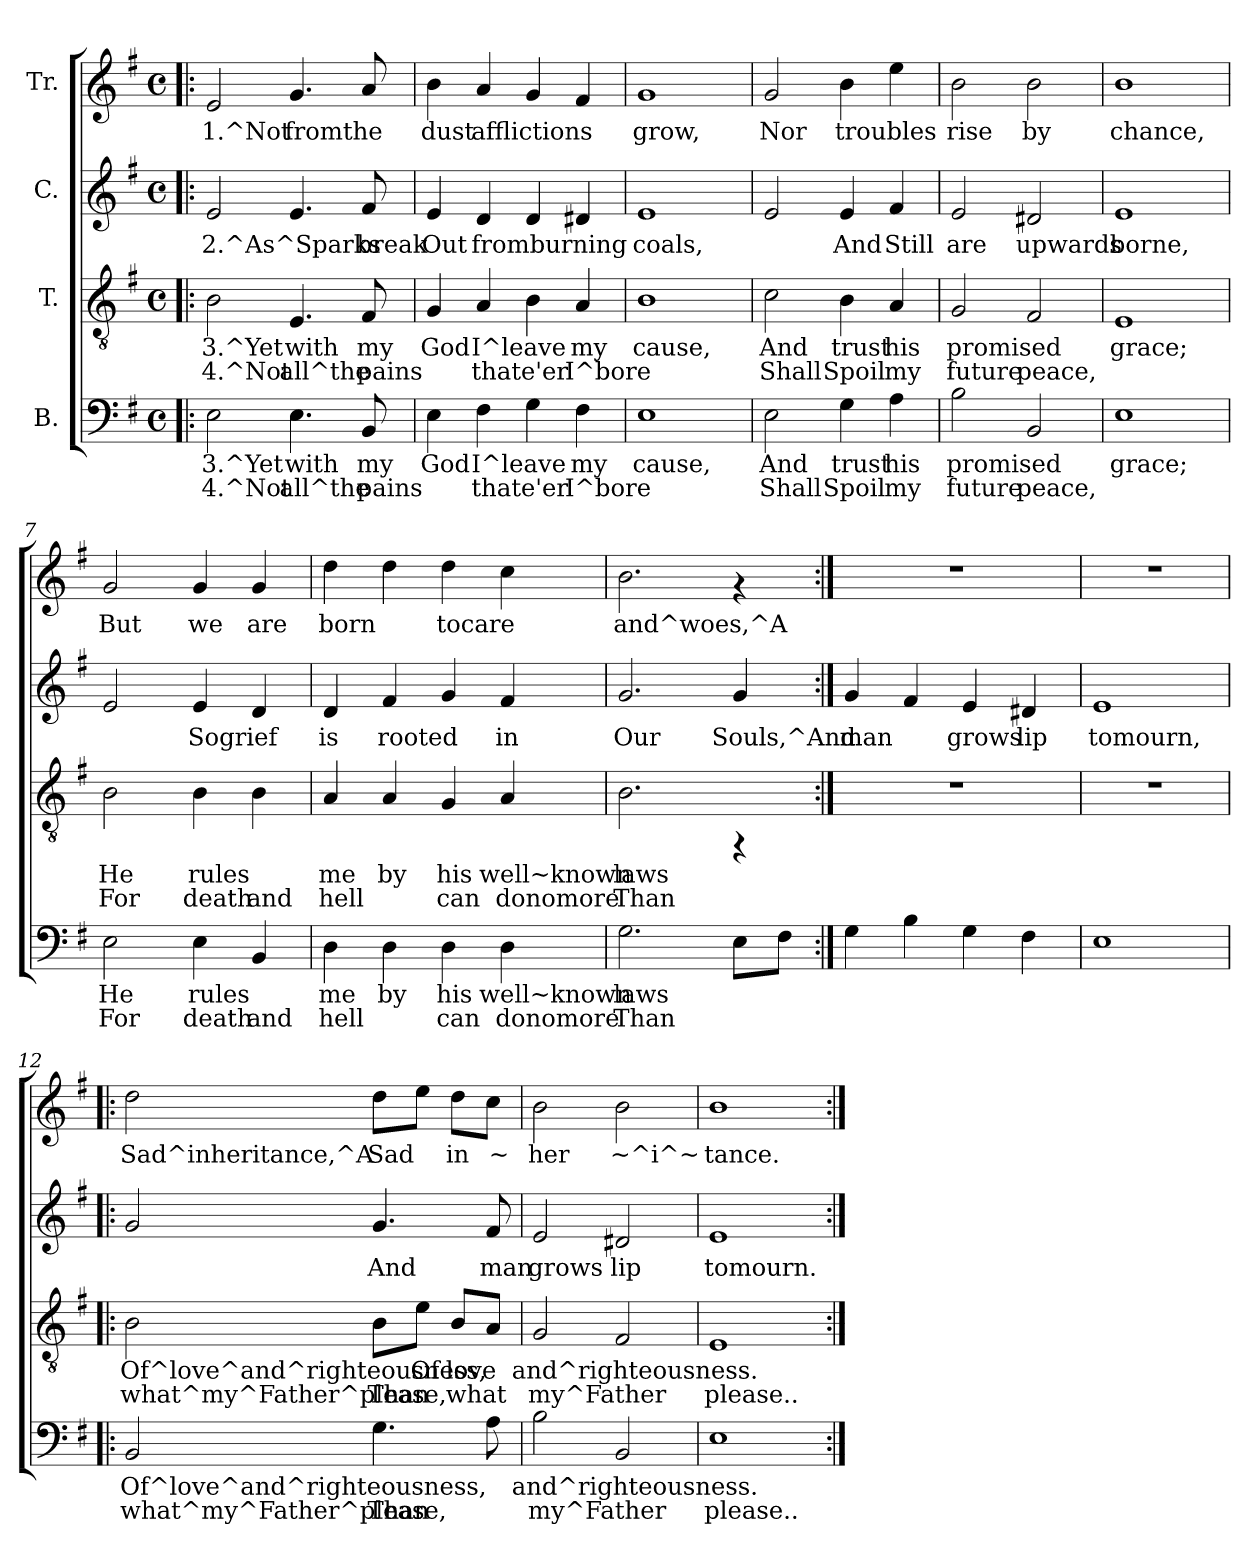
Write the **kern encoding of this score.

**kern	**text	**text	**kern	**text	**text	**kern	**text	**kern	**text
*part4	*part4	*part4	*part3	*part3	*part3	*part2	*part2	*part1	*part1
*staff4	*staff4	*staff4	*staff3	*staff3	*staff3	*staff2	*staff2	*staff1	*staff1
*I"B.	*	*	*I"T.	*	*	*I"C.	*	*I"Tr.	*
!!LO:PB:g=z
*stria5	*	*	*stria5	*	*	*stria5	*	*stria5	*
*clefF4	*	*	*clefGv2	*	*	*clefG2	*	*clefG2	*
*k[f#]	*	*	*k[f#]	*	*	*k[f#]	*	*k[f#]	*
*G:	*	*	*G:	*	*	*G:	*	*G:	*
*M4/4	*	*	*M4/4	*	*	*M4/4	*	*M4/4	*
*met(c)	*	*	*met(c)	*	*	*met(c)	*	*met(c)	*
=1!|:	=1!|:	=1!|:	=1!|:	=1!|:	=1!|:	=1!|:	=1!|:	=1!|:	=1!|:
!	!LO:LY:a:rj	!LO:LY:a:rj	!	!LO:LY:b:rj	!LO:LY:b:rj	!	!LO:LY:b:rj	!	!LO:LY:b:rj
2E\	3.^Yet	4.^Not	2B\	3.^Yet	4.^Not	2e/	2.^As^Sparks	2e/	1.^Not
!	!LO:LY:a:rj	!LO:LY:a:rj	!	!LO:LY:b:rj	!LO:LY:b:rj	!	!LO:LY:b:rj	!	!LO:LY:b:rj
4.E\	with	all^the	4.E/	with	all^the	4.e/	.	4.g/	fromthe
!	!LO:LY:a:rj	!LO:LY:a:rj	!	!LO:LY:b:rj	!LO:LY:b:rj	!	!LO:LY:b:rj	!	!LO:LY:b:rj
8BB/	my	pains	8F#/	my	pains	8f#/	break	8a/	.
=2	=2	=2	=2	=2	=2	=2	=2	=2	=2
!	!LO:LY:a:rj	!LO:LY:a:rj	!	!LO:LY:b:rj	!LO:LY:b:rj	!	!LO:LY:b:rj	!	!LO:LY:b:rj
4E\	God	.	4G/	God	.	4e/	Out	4b\	dust
!	!LO:LY:a:rj	!LO:LY:a:rj	!	!LO:LY:b:rj	!LO:LY:b:rj	!	!LO:LY:b:rj	!	!LO:LY:b:rj
4F#\	I^leave	that	4A/	I^leave	that	4d/	fromburning	4a/	afflictions
!	!LO:LY:a:rj	!LO:LY:a:rj	!	!LO:LY:b:rj	!LO:LY:b:rj	!	!LO:LY:b:rj	!	!LO:LY:b:rj
4G\	.	e'er	4B\	.	e'er	4d/	.	4g/	.
!	!LO:LY:a:rj	!LO:LY:a:rj	!	!LO:LY:b:rj	!LO:LY:b:rj	!	!LO:LY:b:rj	!	!LO:LY:b:rj
4F#\	my	I^bore	4A/	my	I^bore	4d#X/	.	4f#/	.
=3	=3	=3	=3	=3	=3	=3	=3	=3	=3
!	!LO:LY:a:rj	!	!	!LO:LY:b:rj	!	!	!LO:LY:b:rj	!	!LO:LY:b:rj
1E	cause,	.	1B	cause,	.	1e	coals,	1g	grow,
=4	=4	=4	=4	=4	=4	=4	=4	=4	=4
!	!LO:LY:a:rj	!LO:LY:a:rj	!	!LO:LY:b:rj	!LO:LY:b:rj	!	!LO:LY:b:rj	!	!LO:LY:b:rj
2E\	And	Shall	2c\	And	Shall	2e/	.	2g/	Nor
!	!LO:LY:a:rj	!LO:LY:a:rj	!	!LO:LY:b:rj	!LO:LY:b:rj	!	!LO:LY:b:rj	!	!LO:LY:b:rj
4G\	trust	Spoil	4B\	trust	Spoil	4e/	And	4b\	troubles
!	!LO:LY:a:rj	!LO:LY:a:rj	!	!LO:LY:b:rj	!LO:LY:b:rj	!	!LO:LY:b:rj	!	!LO:LY:b:rj
4A\	his	my	4A/	his	my	4f#/	Still	4ee\	.
=5	=5	=5	=5	=5	=5	=5	=5	=5	=5
!	!LO:LY:a:rj	!LO:LY:a:rj	!	!LO:LY:b:rj	!LO:LY:b:rj	!	!LO:LY:b:rj	!	!LO:LY:b:rj
2B\	promised	future	2G/	promised	future	2e/	are	2b>\	rise
!	!LO:LY:a:rj	!LO:LY:a:rj	!	!LO:LY:b:rj	!LO:LY:b:rj	!	!LO:LY:b:rj	!	!LO:LY:b:rj
2BB/	.	peace,	2F#/	.	peace,	2d#X/	upwards	2b\	by
=6	=6	=6	=6	=6	=6	=6	=6	=6	=6
!	!LO:LY:a:rj	!	!	!LO:LY:b:rj	!	!	!LO:LY:b:rj	!	!LO:LY:b:rj
1E	grace;	.	1E	grace;	.	1e	borne,	1b	chance,
!!LO:PB:g=z
=7	=7	=7	=7	=7	=7	=7	=7	=7	=7
!	!LO:LY:a:rj	!LO:LY:a:rj	!	!LO:LY:b:rj	!LO:LY:b:rj	!	!LO:LY:b:rj	!	!LO:LY:b:rj
2E\	He	For	2B\	He	For	2e/	.	2g/	But
!	!LO:LY:a:rj	!LO:LY:a:rj	!	!LO:LY:b:rj	!LO:LY:b:rj	!	!LO:LY:b:rj	!	!LO:LY:b:rj
4E\	rules	death	4B\	rules	death	4e/	Sogrief	4g/	we
!	!LO:LY:a:rj	!LO:LY:a:rj	!	!LO:LY:b:rj	!LO:LY:b:rj	!	!LO:LY:b:rj	!	!LO:LY:b:rj
4BB/	.	and	4B\	.	and	4d/	.	4g/	are
=8	=8	=8	=8	=8	=8	=8	=8	=8	=8
!	!LO:LY:a:rj	!LO:LY:a:rj	!	!LO:LY:b:rj	!LO:LY:b:rj	!	!LO:LY:b:rj	!	!LO:LY:b:rj
4D\	me	hell	4A/	me	hell	4d/	is	4dd\	born
!	!LO:LY:a:rj	!LO:LY:a:rj	!	!LO:LY:b:rj	!LO:LY:b:rj	!	!LO:LY:b:rj	!	!LO:LY:b:rj
4D\	by	.	4A/	by	.	4f#/	rooted	4dd\	.
!	!LO:LY:a:rj	!LO:LY:a:rj	!	!LO:LY:b:rj	!LO:LY:b:rj	!	!LO:LY:b:rj	!	!LO:LY:b:rj
4D\	his	can	4G/	his	can	4g/	.	4dd\	tocare
!	!LO:LY:a:rj	!LO:LY:a:rj	!	!LO:LY:b:rj	!LO:LY:b:rj	!	!LO:LY:b:rj	!	!LO:LY:b:rj
4D\	well~known	donomore	4A/	well~known	donomore	4f#/	in	4cc\	.
=9	=9	=9	=9	=9	=9	=9	=9	=9	=9
!	!LO:LY:a:rj	!LO:LY:a:rj	!	!LO:LY:b:rj	!LO:LY:b:rj	!	!LO:LY:b:rj	!	!LO:LY:b:rj
2.G\	laws	Than	2.B\	laws	Than	2.g/	Our	2.b\	and^woes,^A
!	!LO:LY:a:rj	!LO:LY:a:rj	!	!	!	!	!LO:LY:b:rj	!	!
8E\L	.	.	4rFF	.	.	4g/	Souls,^And	4rf	.
!	!LO:LY:a:rj	!LO:LY:a:rj	!	!	!	!	!	!	!
8F#\J	.	.	.	.	.	.	.	.	.
=10:|!	=10:|!	=10:|!	=10:|!	=10:|!	=10:|!	=10:|!	=10:|!	=10:|!	=10:|!
!	!LO:LY:a:rj	!	!	!	!	!	!LO:LY:b:rj	!	!
4G\	.	.	1r	.	.	4g/	man	1r	.
!	!LO:LY:a:rj	!	!	!	!	!	!LO:LY:b:rj	!	!
4B\	.	.	.	.	.	4f#/	.	.	.
!	!LO:LY:a:rj	!	!	!	!	!	!LO:LY:b:rj	!	!
4G\	.	.	.	.	.	4e/	grows	.	.
!	!LO:LY:a:rj	!	!	!	!	!	!LO:LY:b:rj	!	!
4F#\	.	.	.	.	.	4d#X/	lip	.	.
=11	=11	=11	=11	=11	=11	=11	=11	=11	=11
!	!LO:LY:a:rj	!	!	!	!	!	!LO:LY:b:rj	!	!
1E	.	.	1r	.	.	1e	tomourn,	1r	.
!!LO:LB:g=z
=12!|:	=12!|:	=12!|:	=12!|:	=12!|:	=12!|:	=12!|:	=12!|:	=12!|:	=12!|:
!	!LO:LY:a:rj	!LO:LY:a:rj	!	!LO:LY:b:rj	!LO:LY:b:rj	!	!LO:LY:b:rj	!	!LO:LY:b:rj
2BB/	Of^love^and^righteousness,	what^my^Father^please,	2B\	Of^love^and^righteousness,	what^my^Father^please,	2g/	.	2dd\	Sad^inheritance,^A
!	!LO:LY:a:rj	!LO:LY:a:rj	!	!LO:LY:b:rj	!LO:LY:b:rj	!	!LO:LY:b:rj	!	!LO:LY:b:rj
4.G\	.	Than	8B\L	.	Than	4.g/	And	8dd\L	Sad
!	!	!	!	!LO:LY:b:rj	!LO:LY:b:rj	!	!	!	!LO:LY:b:rj
.	.	.	8e\J	Of	.	.	.	8ee\J	.
!	!	!	!	!LO:LY:b:rj	!LO:LY:b:rj	!	!	!	!LO:LY:b:rj
.	.	.	8B/L	love	what	.	.	8dd\L	in
!	!LO:LY:a:rj	!LO:LY:a:rj	!	!LO:LY:b:rj	!LO:LY:b:rj	!	!LO:LY:b:rj	!	!LO:LY:b:rj
8A\	.	.	8A/J	.	.	8f#/	man	8cc\J	~
=13	=13	=13	=13	=13	=13	=13	=13	=13	=13
!	!LO:LY:a:rj	!LO:LY:a:rj	!	!LO:LY:b:rj	!LO:LY:b:rj	!	!LO:LY:b:rj	!	!LO:LY:b:rj
2B\	and^righteousness.	my^Father	2G/	and^righteousness.	my^Father	2e/	grows	2b\	her
!	!LO:LY:a:rj	!LO:LY:a:rj	!	!LO:LY:b:rj	!LO:LY:b:rj	!	!LO:LY:b:rj	!	!LO:LY:b:rj
2BB/	.	.	2F#/	.	.	2d#X/	lip	2b\	~^i^~
=14	=14	=14	=14	=14	=14	=14	=14	=14	=14
!	!LO:LY:a:rj	!LO:LY:a:rj	!	!LO:LY:b:rj	!LO:LY:b:rj	!	!LO:LY:b:rj	!	!LO:LY:b:rj
1E	.	please..	1E	.	please..	1e	tomourn.	1b	tance.
=:|!	=:|!	=:|!	=:|!	=:|!	=:|!	=:|!	=:|!	=:|!	=:|!
*-	*-	*-	*-	*-	*-	*-	*-	*-	*-
